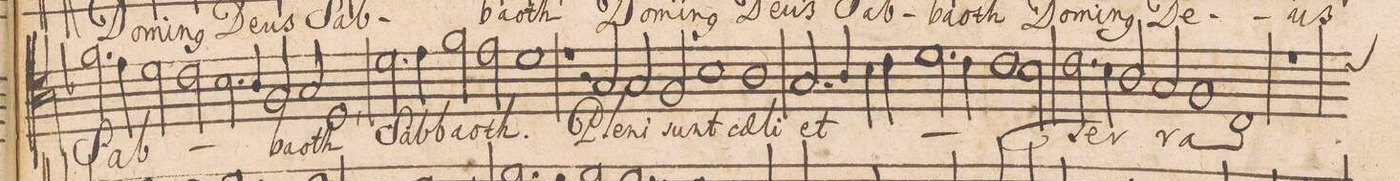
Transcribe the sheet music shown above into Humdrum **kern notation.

**kern	**text
*I"[TENOR.]	*
*clefC4	*
*k[b-]	*
*met(C|)	*
*M2/1	*
2.f\	Sab-
4e\	.
2d\	.
2c\	.
=27-	=27-
2.B-\	.
4A/	.
2F/	.
2G/	-ba-
=28-	=28-
1D/,	-oth
2.d\	Sab-
4e\	.
=29-	=29-
2f\	ba-
2e\	.
1d\	-oth.
=30-	=30-
1r	.
2r	.
2G/	Ple-
=31-	=31-
2G/	-ni
2F/	sunt
1B-\	cae-
=32-	=32-
1A\	-li
2.G/	et
4A/	.
=33-	=33-
4B-\	.
4c\	.
2.d\	.
4c\	.
1c\	.
=34-	=34-
2B-\	.
2.c\	Ter-
4B-\	.
=35-	=35-
2A/	.
2G/	.
1F/	.
=36-	=36-
1C/	-ra
*custos:c	*
1r	.
=37-	=37-
*-	*-
